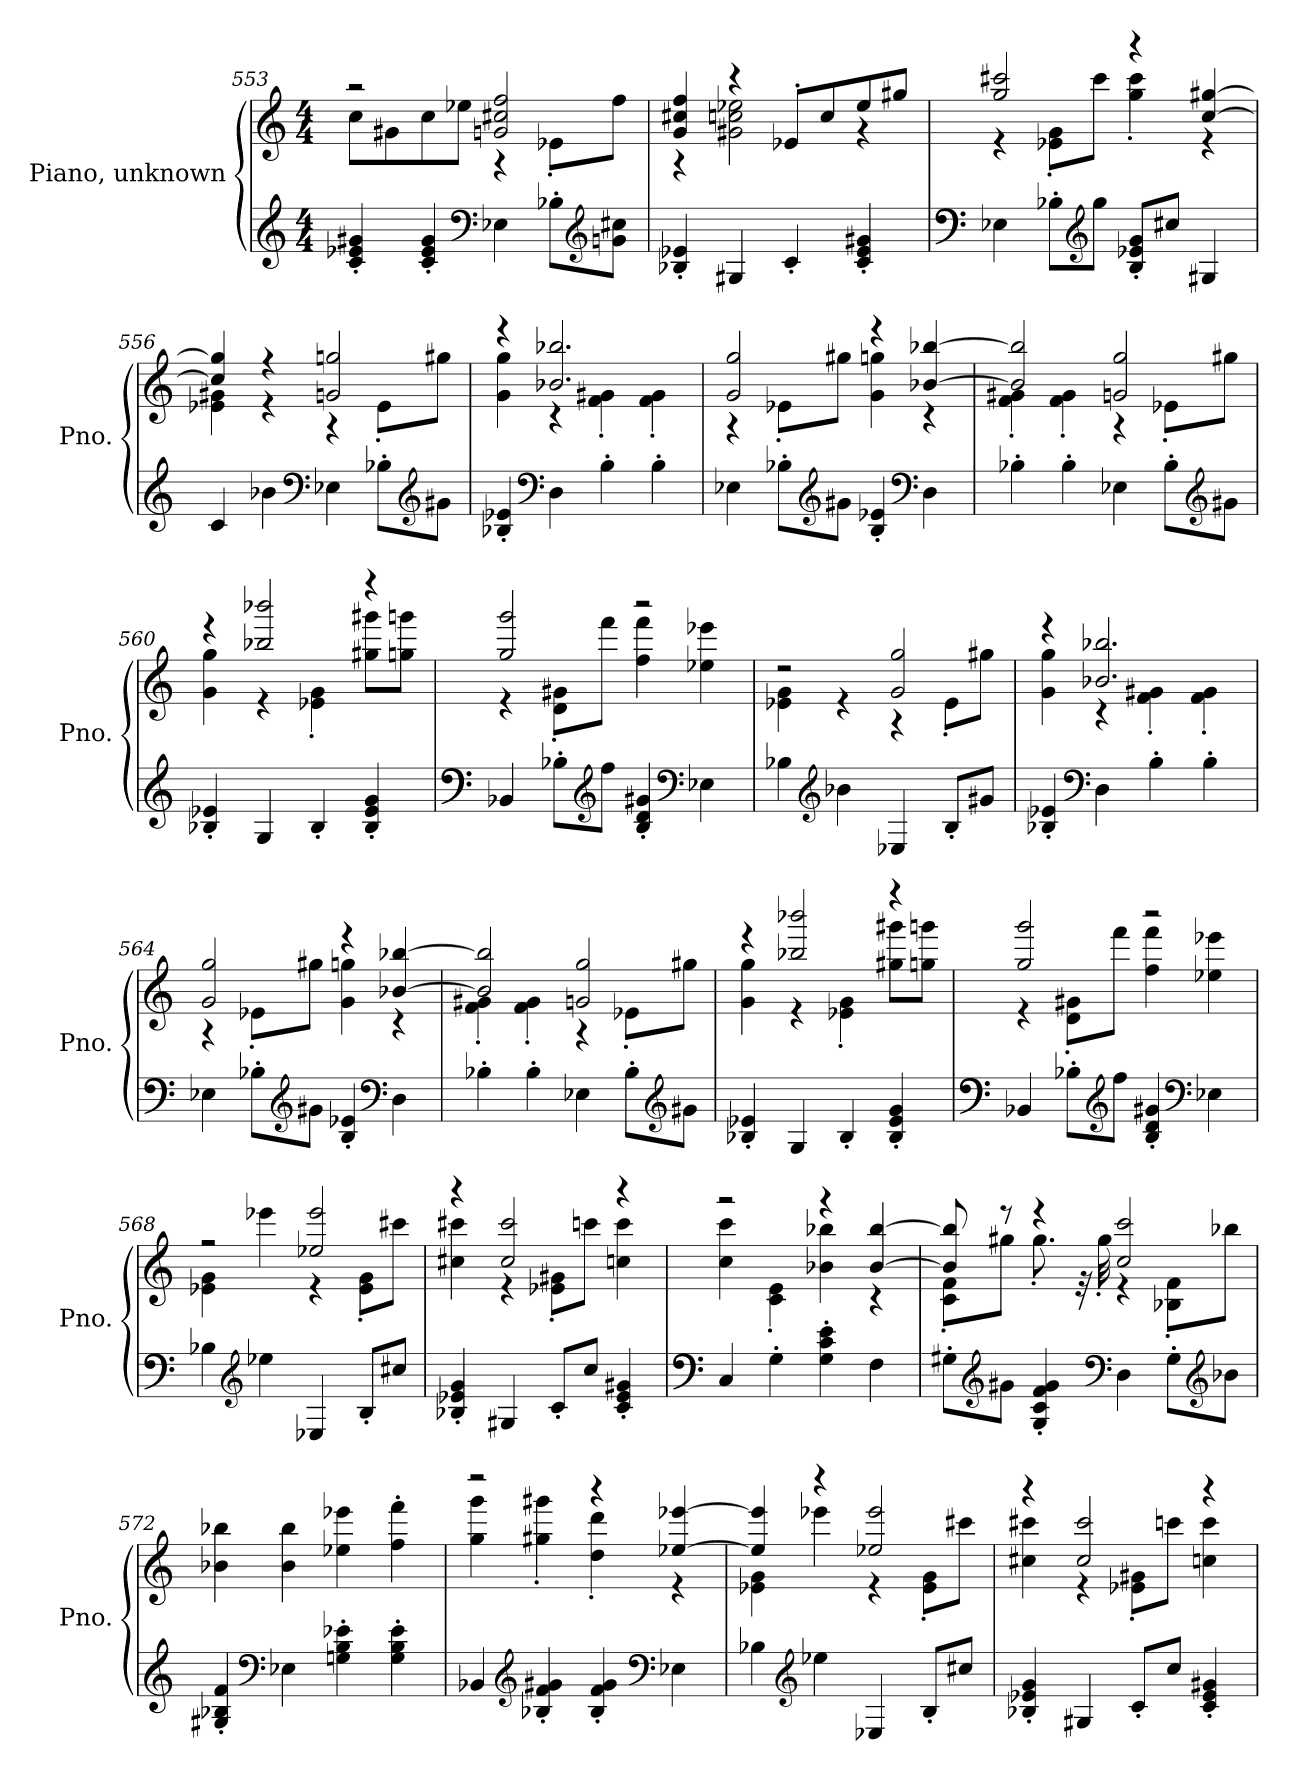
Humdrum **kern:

**kern	**kern
*part1	*part1
*staff2	*staff1
*I"Piano, unknown	*
*I'Pno.	*
*clefG2	*clefG2
*k[]	*k[]
*M4/4	*M4/4
=553	=553
*	*^
4c/' 4e-X/' 4g#X/'	2r	8cc\L
.	.	8g#X\
4c/' 4e-/' 4g#/'	.	8cc\
.	.	8ee-X\J
*clefF4	*	*
4E-X\	2gn/ 2cc#X/ 2ff/	4r
8B-X'\L	.	8e-X'\L
*clefG2	*	*
8gn\ 8cc#X\J	.	8ff\J
!!LO:LB:g=z	!!
=554	=554	=554
4B-X/' 4e-X/'	4g/ 4cc#X/ 4ff/	4r
4G#X/	4r	2g#X\ 2ccn\ 2ee-X\
4c'/	8e-X'/L	.
.	8cc/	.
4c/' 4e-/' 4g#X/'	8ee-/	4r
.	8gg#X/J	.
=555	=555	=555
*clefF4	*	*
4E-X\	2gg/ 2ccc#X/	4r
8B-X'\L	.	8e-X\' 8g\'L
*clefG2	*	*
8gg\J	.	8ccc#\J
8B-/' 8e-X/' 8g/'L	4r	4gg\' 4ccc#\'
8cc#X/J	.	.
4G#X/	[4cc/ [4gg#X/	4r
=556	=556	=556
4c/	4cc/] 4gg#/]	4e-X\ 4g#X\
4b-X\	4r	4r
*clefF4	*	*
4E-X\	2gn/ 2ggn/	4r
8B-X'\L	.	8e-'\L
*clefG2	*	*
8g#X\J	.	8gg#X\J
!!LO:LB:g=z	!!
=557	=557	=557
4B-X/' 4e-X/'	4r	4g\ 4gg\
*clefF4	*	*
4D\	2.b-X/ 2.bb-X/	4r
4B-'\	.	4f\' 4g#X\'
4B-'\	.	4f\' 4g#\'
=558	=558	=558
4E-X\	2g/ 2gg/	4r
8B-X'\L	.	8e-X'\L
*clefG2	*	*
8g#X\J	.	8gg#X\J
4B-/' 4e-X/'	4r	4g\ 4ggn\
*clefF4	*	*
4D\	[4b-X/ [4bb-X/	4r
=559	=559	=559
4B-X'\	2b-/] 2bb-/]	4f\' 4g#X\'
4B-'\	.	4f\' 4g#\'
4E-X\	2gn/ 2gg/	4r
8B-'\L	.	8e-X'\L
*clefG2	*	*
8g#X\J	.	8gg#X\J
=560	=560	=560
4B-X/' 4e-X/'	4r	4g\ 4gg\
4G/	2bb-X/ 2bbb-X/	4r
4B-'/	.	4e-X\' 4g\'
4B-/' 4e-/' 4g/'	4r	8gg#X\ 8ggg#X\L
.	.	8ggn\ 8gggn\J
!!LO:PB:g=z	!!
=561	=561	=561
*clefF4	*	*
4BB-X/	2gg/ 2ggg/	4r
8B-X'\L	.	8d\' 8g#X\'L
*clefG2	*	*
8ff\J	.	8fff\J
4B-/' 4d/' 4g#X/'	2r	4ff\ 4fff\
*clefF4	*	*
4E-X\	.	4ee-X\ 4eee-X\
=562	=562	=562
4B-X\	2r	4e-X\ 4g\
*clefG2	*	*
4b-X\	.	4r
4E-X/	2g/ 2gg/	4r
8B-'/L	.	8e-'\L
8g#X/J	.	8gg#X\J
=563	=563	=563
4B-X/' 4e-X/'	4r	4g\ 4gg\
*clefF4	*	*
4D\	2.b-X/ 2.bb-X/	4r
4B-'\	.	4f\' 4g#X\'
4B-'\	.	4f\' 4g#\'
=564	=564	=564
4E-X\	2g/ 2gg/	4r
8B-X'\L	.	8e-X'\L
*clefG2	*	*
8g#X\J	.	8gg#X\J
4B-/' 4e-X/'	4r	4g\ 4ggn\
*clefF4	*	*
4D\	[4b-X/ [4bb-X/	4r
!!LO:LB:g=z	!!
=565	=565	=565
4B-X'\	2b-/] 2bb-/]	4f\' 4g#X\'
4B-'\	.	4f\' 4g#\'
4E-X\	2gn/ 2gg/	4r
8B-'\L	.	8e-X'\L
*clefG2	*	*
8g#X\J	.	8gg#X\J
=566	=566	=566
4B-X/' 4e-X/'	4r	4g\ 4gg\
4G/	2bb-X/ 2bbb-X/	4r
4B-'/	.	4e-X\' 4g\'
4B-/' 4e-/' 4g/'	4r	8gg#X\ 8ggg#X\L
.	.	8ggn\ 8gggn\J
=567	=567	=567
*clefF4	*	*
4BB-X/	2gg/ 2ggg/	4r
8B-X'\L	.	8d\' 8g#X\'L
*clefG2	*	*
8ff\J	.	8fff\J
4B-/' 4d/' 4g#X/'	2r	4ff\ 4fff\
*clefF4	*	*
4E-X\	.	4ee-X\ 4eee-X\
=568	=568	=568
4B-X\	2r	4e-X\ 4g\
*clefG2	*	*
4ee-X\	.	4eee-X\
4E-X/	2ee-X/ 2eee-/	4r
8B-'/L	.	8e-\' 8g\'L
8cc#X/J	.	8ccc#X\J
!!LO:LB:g=z	!!
=569	=569	=569
4B-X/' 4e-X/' 4g/'	4r	4cc#X\ 4ccc#X\
4G#X/	2cc#/ 2ccc#/	4r
8c'/L	.	8e-X\' 8g#X\'L
8cc/J	.	8cccn\J
4c/' 4e-/' 4g#X/'	4r	4ccn\ 4ccc\
=570	=570	=570
*clefF4	*	*
4C/	2r	4cc\ 4ccc\
4G'\	.	4c\' 4e\'
4G\' 4c\' 4e\'	4r	4b-X\ 4bb-X\
4F\	[4b-/ [4bb-/	4r
=571	=571	=571
8G#X'\L	8b-/] 8bb-/]	8c\' 8f\'L
*clefG2	*	*
8g#X\J	8r	8gg#X\J
4G#/' 4c/' 4f/' 4g#/'	4r	8.gg#'\
.	.	32r
.	.	32gg#'\
*clefF4	*	*
4D\	2cc/ 2ccc/	4r
8G#'\L	.	8B-X\' 8f\'L
*clefG2	*	*
8b-X\J	.	8bb-X\J
*	*v	*v
=572	=572
4G#X/' 4B-X/' 4f/'	4b-X\ 4bb-X\
*clefF4	*
4E-X\	4b-\ 4bb-\
4Gn\' 4B-\' 4e-X\'	4ee-X\ 4eee-X\
4G\' 4B-\' 4e-\'	4ff\' 4fff\'
!!LO:LB:g=z
=573	=573
*	*^
4BB-X/	2r	4gg\ 4ggg\
*clefG2	*	*
4B-X/' 4f/' 4g#X/'	.	4gg#X\' 4ggg#X\'
4B-/' 4f/' 4g#/'	4r	4dd\' 4ddd\'
*clefF4	*	*
4E-X\	[4ee-X/ [4eee-X/	4r
=574	=574	=574
4B-X\	4ee-/] 4eee-/]	4e-X\ 4g\
*clefG2	*	*
4ee-X\	4r	4eee-X\
4E-X/	2ee-X/ 2eee-/	4r
8B-'/L	.	8e-\' 8g\'L
8cc#X/J	.	8ccc#X\J
=575	=575	=575
4B-X/' 4e-X/' 4g/'	4r	4cc#X\ 4ccc#X\
4G#X/	2cc#/ 2ccc#/	4r
8c'/L	.	8e-X\' 8g#X\'L
8cc/J	.	8cccn\J
4c/' 4e-/' 4g#X/'	4r	4ccn\ 4ccc\
*	*v	*v
=	=
*-	*-
